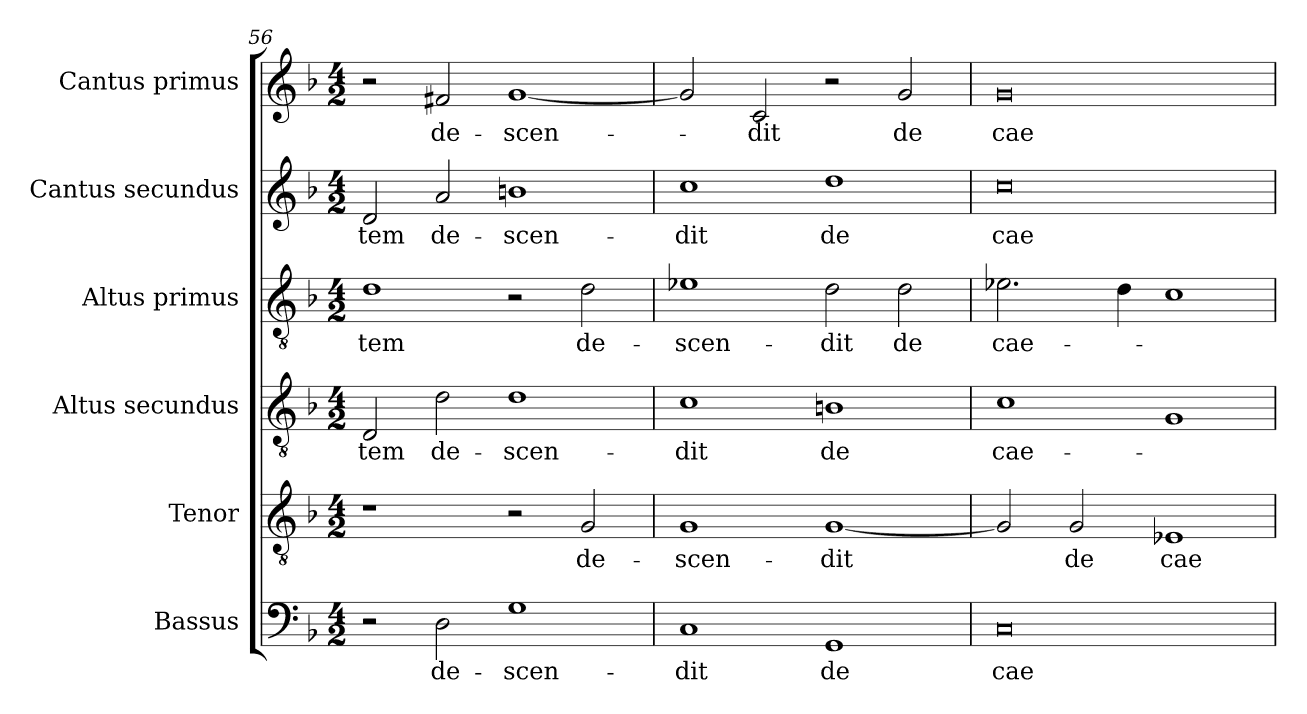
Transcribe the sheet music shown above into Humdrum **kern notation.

**kern	**text	**kern	**text	**kern	**text	**kern	**text	**kern	**text	**kern	**text
*part6	*part6	*part5	*part5	*part4	*part4	*part3	*part3	*part2	*part2	*part1	*part1
*staff6	*staff6	*staff5	*staff5	*staff4	*staff4	*staff3	*staff3	*staff2	*staff2	*staff1	*staff1
*I"Bassus	*	*I"Tenor	*	*I"Altus secundus	*	*I"Altus primus	*	*I"Cantus secundus	*	*I"Cantus primus	*
*I'B.	*	*I'T.	*	*	*	*I'A. I	*	*	*	*I'C. I	*
*clefF4	*	*clefGv2	*	*clefGv2	*	*clefGv2	*	*clefG2	*	*clefG2	*
*	*	*ITrd7c12	*	*ITrd7c12	*	*ITrd7c12	*	*	*	*	*
*k[b-]	*	*k[b-]	*	*k[b-]	*	*k[b-]	*	*k[b-]	*	*k[b-]	*
*d:	*	*d:	*	*d:	*	*d:	*	*d:	*	*d:	*
*M4/2	*	*M4/2	*	*M4/2	*	*M4/2	*	*M4/2	*	*M4/2	*
=56	=56	=56	=56	=56	=56	=56	=56	=56	=56	=56	=56
!	!	!	!	!	!LO:LY:b:color=#000000	!	!	!	!	!	!
!	!	!	!	!	!	!	!LO:LY:b:color=#000000	!	!	!	!
!	!	!	!	!	!	!	!	!	!LO:LY:b:color=#000000	!	!
2r	.	1r	.	2DDi/	-tem	1Di	-tem	2di/	-tem	2r	.
!	!LO:LY:b:color=#000000	!	!	!	!	!	!	!	!	!	!
!	!	!	!	!	!LO:LY:b:color=#000000	!	!	!	!	!	!
!	!	!	!	!	!	!	!	!	!LO:LY:b:color=#000000	!	!
!	!	!	!	!	!	!	!	!	!	!	!LO:LY:b:color=#000000
2Di\	de-	.	.	2Di\	de-	.	.	2ai/	de-	2f#Xi/	de-
!	!LO:LY:b:color=#000000	!	!	!	!	!	!	!	!	!	!
!	!	!	!	!	!LO:LY:b:color=#000000	!	!	!	!	!	!
!	!	!	!	!	!	!	!	!	!LO:LY:b:color=#000000	!	!
!	!	!	!	!	!	!	!	!	!	!	!LO:LY:b:color=#000000
1Gi	-scen-	2r	.	1Di	-scen-	2r	.	1bni	-scen-	[1gi	-scen-
!	!	!	!LO:LY:b:color=#000000	!	!	!	!	!	!	!	!
!	!	!	!	!	!	!	!LO:LY:b:color=#000000	!	!	!	!
.	.	2GGi/	de-	.	.	2Di\	de-	.	.	.	.
=57	=57	=57	=57	=57	=57	=57	=57	=57	=57	=57	=57
!	!LO:LY:b:color=#000000	!	!	!	!	!	!	!	!	!	!
!	!	!	!LO:LY:b:color=#000000	!	!	!	!	!	!	!	!
!	!	!	!	!	!LO:LY:b:color=#000000	!	!	!	!	!	!
!	!	!	!	!	!	!	!LO:LY:b:color=#000000	!	!	!	!
!	!	!	!	!	!	!	!	!	!LO:LY:b:color=#000000	!	!
1Ci	-dit	1GGi	-scen-	1Ci	-dit	1E-Xi	-scen-	1cci	-dit	2gi/]	.
!	!	!	!	!	!	!	!	!	!	!	!LO:LY:b:color=#000000
.	.	.	.	.	.	.	.	.	.	2ci/	-dit
!	!LO:LY:b:color=#000000	!	!	!	!	!	!	!	!	!	!
!	!	!	!LO:LY:b:color=#000000	!	!	!	!	!	!	!	!
!	!	!	!	!	!LO:LY:b:color=#000000	!	!	!	!	!	!
!	!	!	!	!	!	!	!LO:LY:b:color=#000000	!	!	!	!
!	!	!	!	!	!	!	!	!	!LO:LY:b:color=#000000	!	!
1GGi	de	[1GGi	-dit	1BBni	de	2Di\	-dit	1ddi	de	2r	.
!	!	!	!	!	!	!	!LO:LY:b:color=#000000	!	!	!	!
!	!	!	!	!	!	!	!	!	!	!	!LO:LY:b:color=#000000
.	.	.	.	.	.	2Di\	de	.	.	2gi/	de
=58	=58	=58	=58	=58	=58	=58	=58	=58	=58	=58	=58
!	!LO:LY:b:color=#000000	!	!	!	!	!	!	!	!	!	!
!	!	!	!	!	!LO:LY:b:color=#000000	!	!	!	!	!	!
!	!	!	!	!	!	!	!LO:LY:b:color=#000000	!	!	!	!
!	!	!	!	!	!	!	!	!	!LO:LY:b:color=#000000	!	!
!	!	!	!	!	!	!	!	!	!	!	!LO:LY:b:color=#000000
0Ci	cae-	2GGi/]	.	1Ci	cae-	2.E-Xi\	cae-	0cci	cae-	0gi	cae-
!	!	!	!LO:LY:b:color=#000000	!	!	!	!	!	!	!	!
.	.	2GGi/	de	.	.	.	.	.	.	.	.
.	.	.	.	.	.	4Di\	.	.	.	.	.
!	!	!	!LO:LY:b:color=#000000	!	!	!	!	!	!	!	!
.	.	1EE-Xi	cae-	1GGi	.	1Ci	.	.	.	.	.
=	=	=	=	=	=	=	=	=	=	=	=
*-	*-	*-	*-	*-	*-	*-	*-	*-	*-	*-	*-
